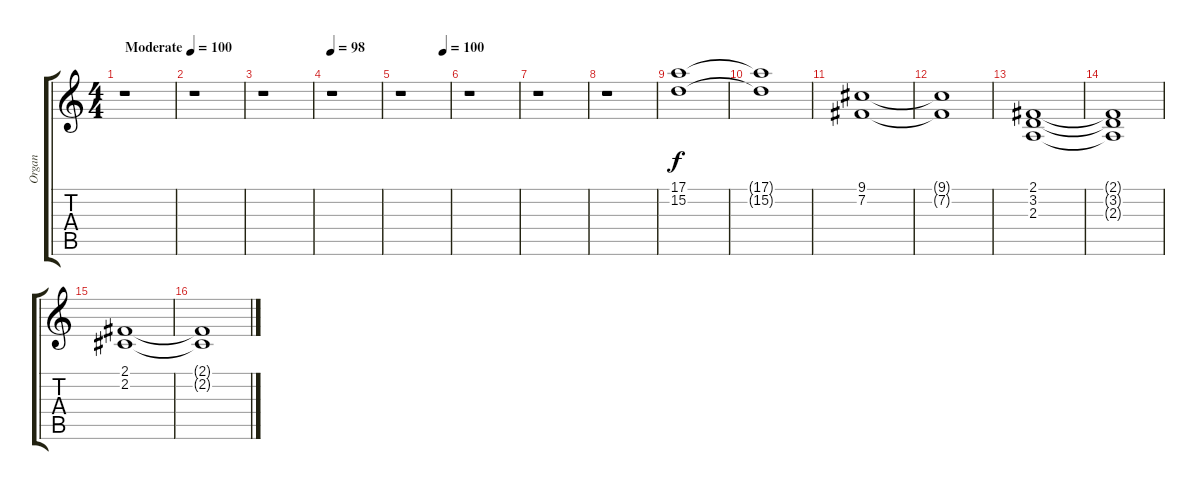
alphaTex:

\track ("Organ" "Organ") {instrument drawbarorgan}
\staff {score tabs}
\tuning (E4 B3 G3 D3 A2 E2) {hide}
\ts (4 4)
\tempo (100 "Moderate")
\clef g2
\ks c
r.1{dy f instrument drawbarorgan} |
r.1 |
r.1 |
\tempo 98
r.1 |
\tempo (100 0.875)
r.1 |
r.1 |
r.1 |
r.1 |
(17.1 15.2).1{volume 12} |
(17.1{t} 15.2{t}).1 |
(9.1 7.2).1 |
(9.1{t} 7.2{t}).1 |
(2.1 3.2 2.3).1 |
(2.1{t} 3.2{t} 2.3{t}).1 |
(2.1 2.2).1{balance 16 instrument drawbarorgan} |
(2.1{t} 2.2{t}).1
